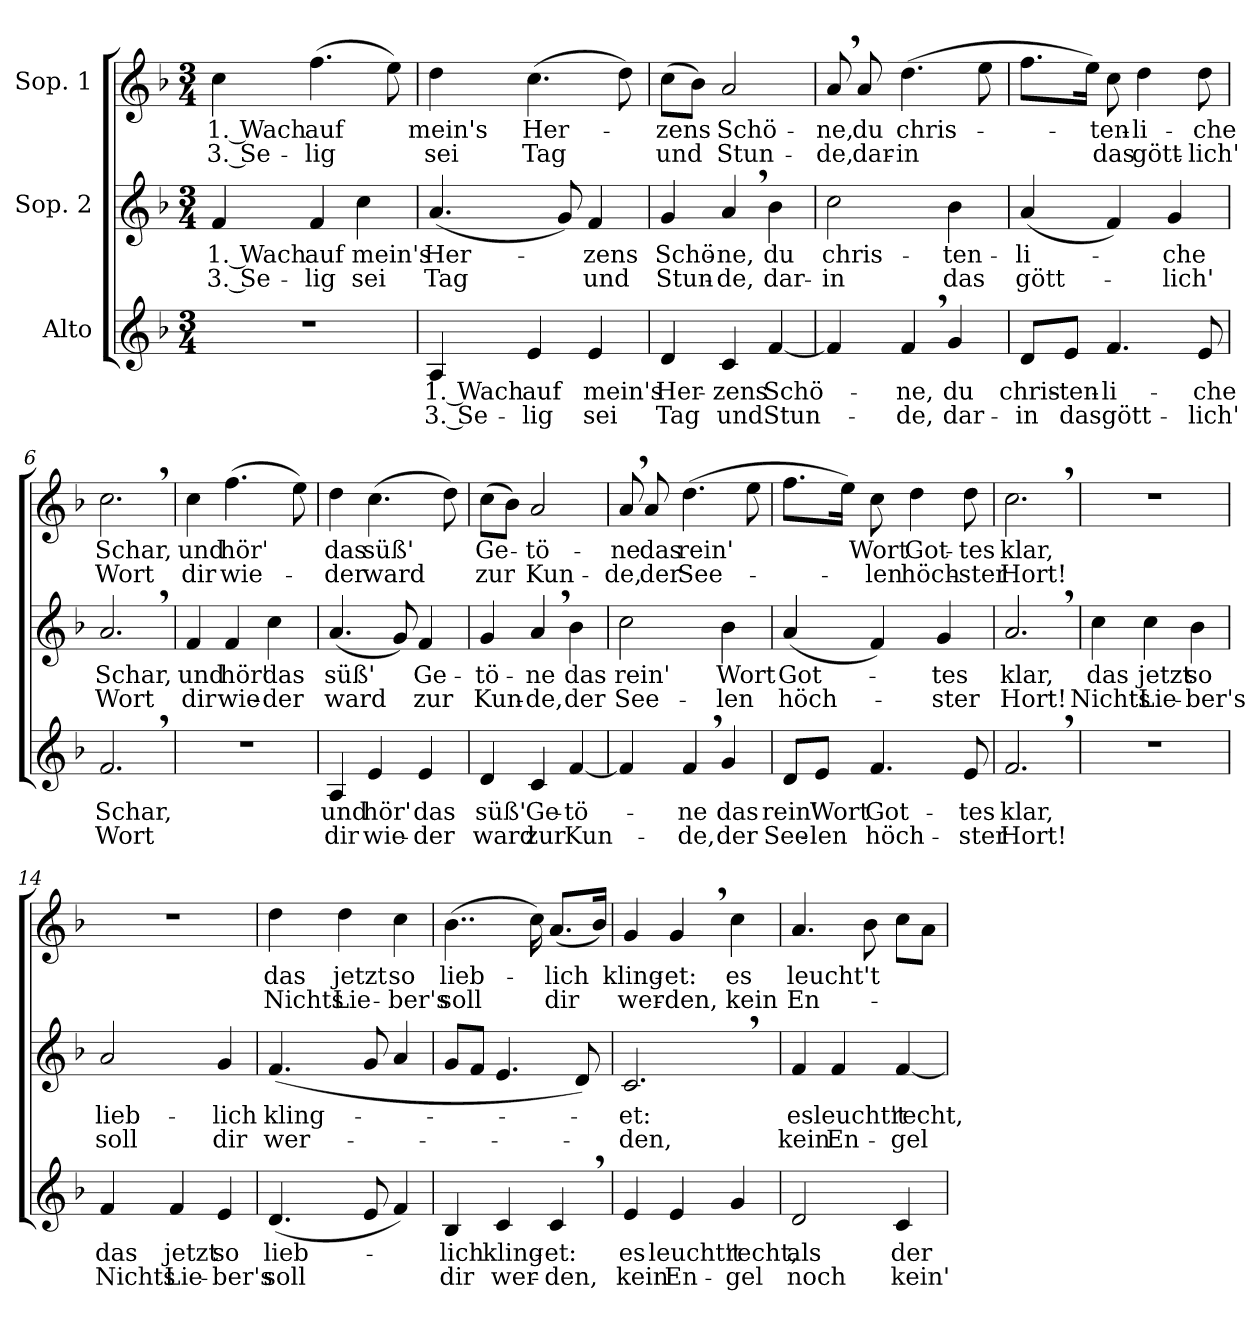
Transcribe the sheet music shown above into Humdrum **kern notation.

**kern	**text	**text	**kern	**text	**text	**kern	**text	**text
*part3	*part3	*part3	*part2	*part2	*part2	*part1	*part1	*part1
*staff3	*staff3	*staff3	*staff2	*staff2	*staff2	*staff1	*staff1	*staff1
*I"Alto	*	*	*I"Sop. 2	*	*	*I"Sop. 1	*	*
*clefG2	*	*	*clefG2	*	*	*clefG2	*	*
*k[b-]	*	*	*k[b-]	*	*	*k[b-]	*	*
*F:	*	*	*F:	*	*	*F:	*	*
*M3/4	*	*	*M3/4	*	*	*M3/4	*	*
=1	=1	=1	=1	=1	=1	=1	=1	=1
!	!	!	!	!LO:LY:b	!LO:LY:b	!	!LO:LY:b	!LO:LY:b
2.r	.	.	4f/	1. Wach	3. Se-	4cc\	1. Wach	3. Se-
!	!	!	!	!LO:LY:b	!LO:LY:b	!	!LO:LY:b	!LO:LY:b
.	.	.	4f/	auf	-lig	(>4.ff\	auf	-lig
!	!	!	!	!LO:LY:b	!LO:LY:b	!	!	!
.	.	.	4cc\	mein's	sei	.	.	.
.	.	.	.	.	.	8ee\)	.	.
=2	=2	=2	=2	=2	=2	=2	=2	=2
!	!LO:LY:b	!LO:LY:b	!	!LO:LY:b	!LO:LY:b	!	!LO:LY:b	!LO:LY:b
4A/	1. Wach	3. Se-	(<4.a/	Her-	Tag	4dd\	mein's	sei
!	!LO:LY:b	!LO:LY:b	!	!	!	!	!LO:LY:b	!LO:LY:b
4e/	auf	-lig	.	.	.	(>4.cc\	Her-	Tag
.	.	.	8g/)	.	.	.	.	.
!	!LO:LY:b	!LO:LY:b	!	!LO:LY:b	!LO:LY:b	!	!	!
4e/	mein's	sei	4f/	-zens	und	.	.	.
.	.	.	.	.	.	8dd\)	.	.
=3	=3	=3	=3	=3	=3	=3	=3	=3
!	!LO:LY:b	!LO:LY:b	!	!LO:LY:b	!LO:LY:b	!	!LO:LY:b	!LO:LY:b
4d/	Her-	Tag	4g/	Schö-	Stun-	(>8cc\L	-zens	und
.	.	.	.	.	.	8b-\J)	.	.
!	!LO:LY:b	!LO:LY:b	!	!LO:LY:b	!LO:LY:b	!	!LO:LY:b	!LO:LY:b
4c/	-zens	und	4a,>/	-ne,	-de,	2a/	Schö-	Stun-
!	!LO:LY:b	!LO:LY:b	!	!LO:LY:b	!LO:LY:b	!	!	!
[4f/	Schö-	Stun-	4b-\	du	dar-	.	.	.
=4	=4	=4	=4	=4	=4	=4	=4	=4
!	!	!	!	!LO:LY:b	!LO:LY:b	!	!LO:LY:b	!LO:LY:b
4f/]	.	.	2cc\	chris-	-in	8a,>/	-ne,	-de,
!	!	!	!	!	!	!	!LO:LY:b	!LO:LY:b
.	.	.	.	.	.	8a/	du	dar-
!	!LO:LY:b	!LO:LY:b	!	!	!	!	!LO:LY:b	!LO:LY:b
4f,>/	-ne,	-de,	.	.	.	(>4.dd\	chris-	-in
!	!LO:LY:b	!LO:LY:b	!	!LO:LY:b	!LO:LY:b	!	!	!
4g/	du	dar-	4b-\	-ten-	das	.	.	.
.	.	.	.	.	.	8ee\	.	.
!!LO:LB:g=z
=5	=5	=5	=5	=5	=5	=5	=5	=5
!	!LO:LY:b	!LO:LY:b	!	!LO:LY:b	!LO:LY:b	!	!	!
8d/L	chris-	-in	(<4a/	-li-	gött-	8.ff\L	.	.
!	!LO:LY:b	!LO:LY:b	!	!	!	!	!	!
8e/J	-ten-	das	.	.	.	.	.	.
.	.	.	.	.	.	16ee\Jk)	.	.
!	!LO:LY:b	!LO:LY:b	!	!	!	!	!LO:LY:b	!LO:LY:b
4.f/	-li-	gött-	4f/)	.	.	8cc\	-ten-	das
!	!	!	!	!	!	!	!LO:LY:b	!LO:LY:b
.	.	.	.	.	.	4dd\	-li-	gött-
!	!	!	!	!LO:LY:b	!LO:LY:b	!	!	!
.	.	.	4g/	-che	-lich'	.	.	.
!	!LO:LY:b	!LO:LY:b	!	!	!	!	!LO:LY:b	!LO:LY:b
8e/	-che	-lich'	.	.	.	8dd\	-che	-lich'
=6	=6	=6	=6	=6	=6	=6	=6	=6
!	!LO:LY:b	!LO:LY:b	!	!LO:LY:b	!LO:LY:b	!	!LO:LY:b	!LO:LY:b
2.f,>/	Schar,	Wort	2.a,>/	Schar,	Wort	2.cc,>\	Schar,	Wort
=7	=7	=7	=7	=7	=7	=7	=7	=7
!	!	!	!	!LO:LY:b	!LO:LY:b	!	!LO:LY:b	!LO:LY:b
2.r	.	.	4f/	und	dir	4cc\	und	dir
!	!	!	!	!LO:LY:b	!LO:LY:b	!	!LO:LY:b	!LO:LY:b
.	.	.	4f/	hör'	wie-	(>4.ff\	hör'	wie-
!	!	!	!	!LO:LY:b	!LO:LY:b	!	!	!
.	.	.	4cc\	das	-der	.	.	.
.	.	.	.	.	.	8ee\)	.	.
=8	=8	=8	=8	=8	=8	=8	=8	=8
!	!LO:LY:b	!LO:LY:b	!	!LO:LY:b	!LO:LY:b	!	!LO:LY:b	!LO:LY:b
4A/	und	dir	(<4.a/	süß'	ward	4dd\	das	-der
!	!LO:LY:b	!LO:LY:b	!	!	!	!	!LO:LY:b	!LO:LY:b
4e/	hör'	wie-	.	.	.	(>4.cc\	süß'	ward
.	.	.	8g/)	.	.	.	.	.
!	!LO:LY:b	!LO:LY:b	!	!LO:LY:b	!LO:LY:b	!	!	!
4e/	das	-der	4f/	Ge-	zur	.	.	.
.	.	.	.	.	.	8dd\)	.	.
=9	=9	=9	=9	=9	=9	=9	=9	=9
!	!LO:LY:b	!LO:LY:b	!	!LO:LY:b	!LO:LY:b	!	!LO:LY:b	!LO:LY:b
4d/	süß'	ward	4g/	-tö-	Kun-	(>8cc\L	Ge-	zur
.	.	.	.	.	.	8b-\J)	.	.
!	!LO:LY:b	!LO:LY:b	!	!LO:LY:b	!LO:LY:b	!	!LO:LY:b	!LO:LY:b
4c/	Ge-	zur	4a,>/	-ne	-de,	2a/	-tö-	Kun-
!	!LO:LY:b	!LO:LY:b	!	!LO:LY:b	!LO:LY:b	!	!	!
[4f/	-tö-	Kun-	4b-\	das	der	.	.	.
!!LO:PB:g=z
=10	=10	=10	=10	=10	=10	=10	=10	=10
!	!	!	!	!LO:LY:b	!LO:LY:b	!	!LO:LY:b	!LO:LY:b
4f/]	.	.	2cc\	rein'	See-	8a,>/	-ne	-de,
!	!	!	!	!	!	!	!LO:LY:b	!LO:LY:b
.	.	.	.	.	.	8a/	das	der
!	!LO:LY:b	!LO:LY:b	!	!	!	!	!LO:LY:b	!LO:LY:b
4f,>/	-ne	-de,	.	.	.	(>4.dd\	rein'	See-
!	!LO:LY:b	!LO:LY:b	!	!LO:LY:b	!LO:LY:b	!	!	!
4g/	das	der	4b-\	Wort	-len	.	.	.
.	.	.	.	.	.	8ee\	.	.
=11	=11	=11	=11	=11	=11	=11	=11	=11
!	!LO:LY:b	!LO:LY:b	!	!LO:LY:b	!LO:LY:b	!	!	!
8d/L	rein'	See-	(<4a/	Got-	höch-	8.ff\L	.	.
!	!LO:LY:b	!LO:LY:b	!	!	!	!	!	!
8e/J	Wort	-len	.	.	.	.	.	.
.	.	.	.	.	.	16ee\Jk)	.	.
!	!LO:LY:b	!LO:LY:b	!	!	!	!	!LO:LY:b	!LO:LY:b
4.f/	Got-	höch-	4f/)	.	.	8cc\	Wort	-len
!	!	!	!	!	!	!	!LO:LY:b	!LO:LY:b
.	.	.	.	.	.	4dd\	Got-	höch-
!	!	!	!	!LO:LY:b	!LO:LY:b	!	!	!
.	.	.	4g/	-tes	-ster	.	.	.
!	!LO:LY:b	!LO:LY:b	!	!	!	!	!LO:LY:b	!LO:LY:b
8e/	-tes	-ster	.	.	.	8dd\	-tes	-ster
=12	=12	=12	=12	=12	=12	=12	=12	=12
!	!LO:LY:b	!LO:LY:b	!	!LO:LY:b	!LO:LY:b	!	!LO:LY:b	!LO:LY:b
2.f,>/	klar,	Hort!	2.a,>/	klar,	Hort!	2.cc,>\	klar,	Hort!
=13	=13	=13	=13	=13	=13	=13	=13	=13
!	!	!	!	!LO:LY:b	!LO:LY:b	!	!	!
2.r	.	.	4cc\	das	Nichts	2.r	.	.
!	!	!	!	!LO:LY:b	!LO:LY:b	!	!	!
.	.	.	4cc\	jetzt	Lie-	.	.	.
!	!	!	!	!LO:LY:b	!LO:LY:b	!	!	!
.	.	.	4b-\	so	-ber's	.	.	.
=14	=14	=14	=14	=14	=14	=14	=14	=14
!	!LO:LY:b	!LO:LY:b	!	!LO:LY:b	!LO:LY:b	!	!	!
4f/	das	Nichts	2a/	lieb-	soll	2.r	.	.
!	!LO:LY:b	!LO:LY:b	!	!	!	!	!	!
4f/	jetzt	Lie-	.	.	.	.	.	.
!	!LO:LY:b	!LO:LY:b	!	!LO:LY:b	!LO:LY:b	!	!	!
4e/	so	-ber's	4g/	-lich	dir	.	.	.
!!LO:LB:g=z
=15	=15	=15	=15	=15	=15	=15	=15	=15
!	!LO:LY:b	!LO:LY:b	!	!LO:LY:b	!LO:LY:b	!	!LO:LY:b	!LO:LY:b
(<4.d/	lieb-	soll	(<4.f/	kling-	wer-	4dd\	das	Nichts
!	!	!	!	!	!	!	!LO:LY:b	!LO:LY:b
.	.	.	.	.	.	4dd\	jetzt	Lie-
8e/	.	.	8g/	.	.	.	.	.
!	!	!	!	!	!	!	!LO:LY:b	!LO:LY:b
4f/)	.	.	4a/	.	.	4cc\	so	-ber's
=16	=16	=16	=16	=16	=16	=16	=16	=16
!	!LO:LY:b	!LO:LY:b	!	!	!	!	!LO:LY:b	!LO:LY:b
4B-/	-lich	dir	8g/L	.	.	(>4..b-\	lieb-	soll
.	.	.	8f/J	.	.	.	.	.
!	!LO:LY:b	!LO:LY:b	!	!	!	!	!	!
4c/	kling-	wer-	4.e/	.	.	.	.	.
.	.	.	.	.	.	16cc\)	.	.
!	!LO:LY:b	!LO:LY:b	!	!	!	!	!LO:LY:b	!LO:LY:b
4c,>/	-et:	-den,	.	.	.	(<8.a/L	-lich	dir
.	.	.	8d/)	.	.	.	.	.
.	.	.	.	.	.	16b-/Jk)	.	.
=17	=17	=17	=17	=17	=17	=17	=17	=17
!	!LO:LY:b	!LO:LY:b	!	!LO:LY:b	!LO:LY:b	!	!LO:LY:b	!LO:LY:b
4e/	es	kein	2.c,>/	-et:	-den,	4g/	kling-	wer-
!	!LO:LY:b	!LO:LY:b	!	!	!	!	!LO:LY:b	!LO:LY:b
4e/	leucht't	En-	.	.	.	4g,>/	-et:	-den,
!	!LO:LY:b	!LO:LY:b	!	!	!	!	!LO:LY:b	!LO:LY:b
4g/	recht,	-gel	.	.	.	4cc\	es	kein
=18	=18	=18	=18	=18	=18	=18	=18	=18
!	!LO:LY:b	!LO:LY:b	!	!LO:LY:b	!LO:LY:b	!	!LO:LY:b	!LO:LY:b
2d/	als	noch	4f/	es	kein	4.a/	leucht't	En-
!	!	!	!	!LO:LY:b	!LO:LY:b	!	!	!
.	.	.	4f/	leucht't	En-	.	.	.
.	.	.	.	.	.	8b-\	.	.
!	!LO:LY:b	!LO:LY:b	!	!LO:LY:b	!LO:LY:b	!	!	!
4c/	der	kein'	[4f/	recht,	-gel	8cc\L	.	.
.	.	.	.	.	.	8a\J	.	.
=	=	=	=	=	=	=	=	=
*-	*-	*-	*-	*-	*-	*-	*-	*-
